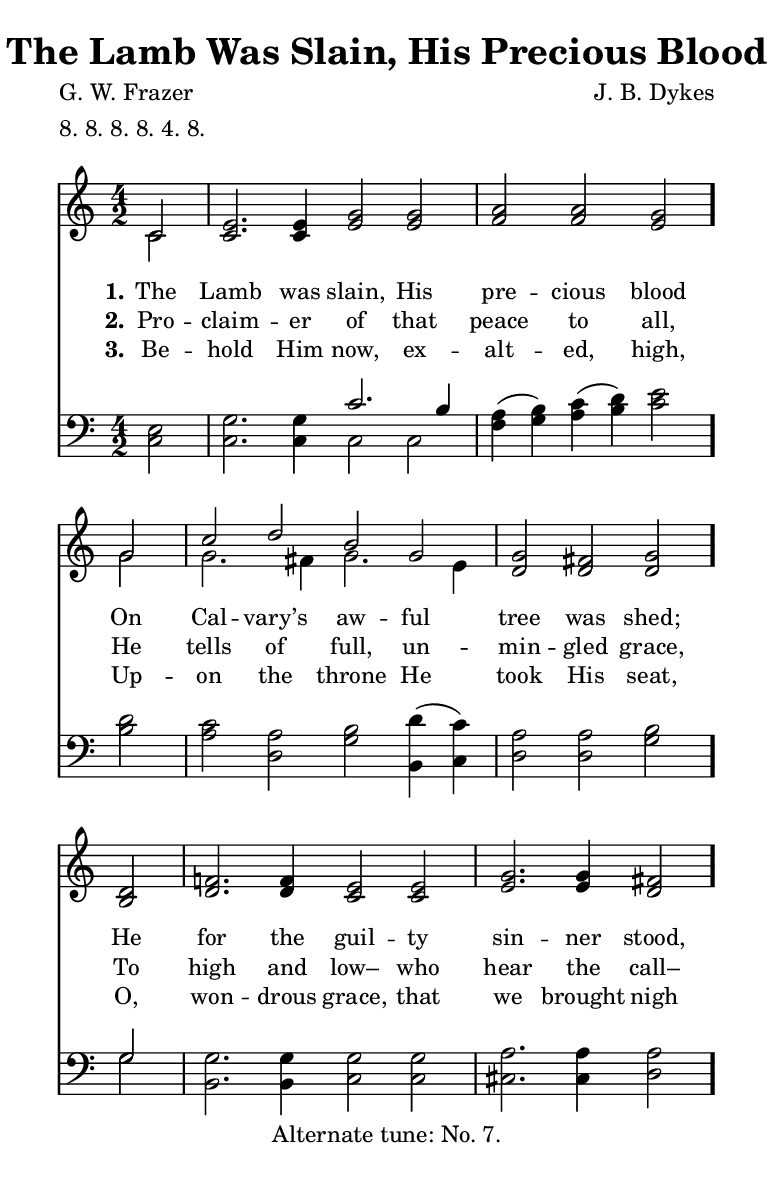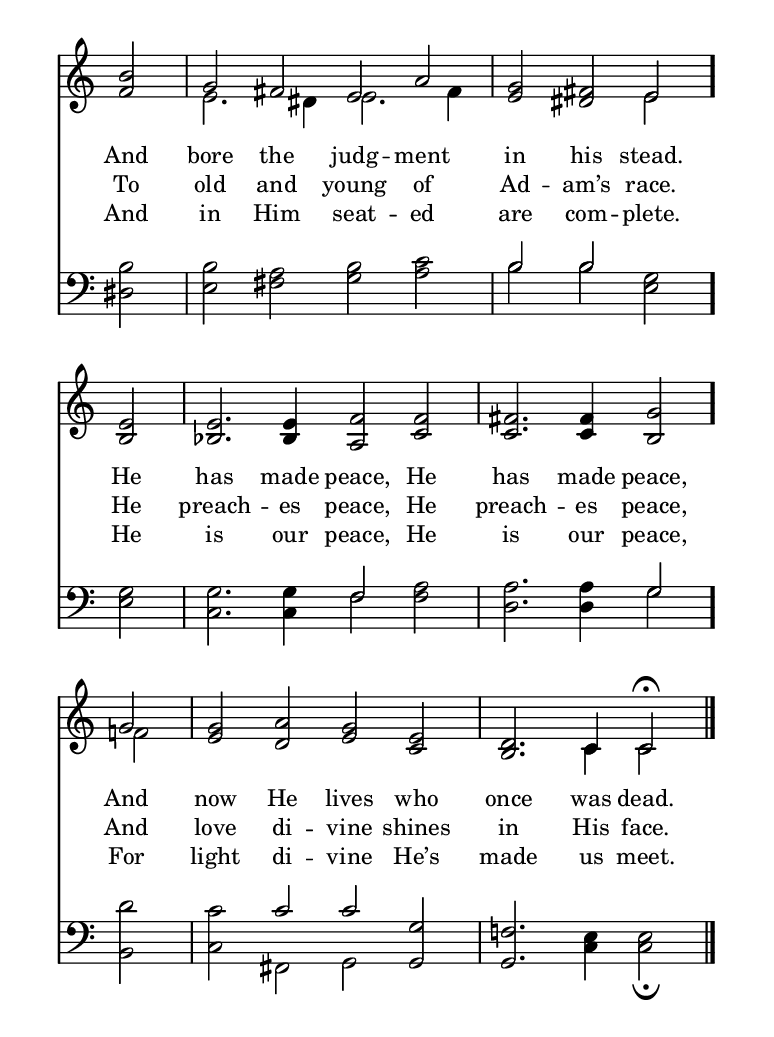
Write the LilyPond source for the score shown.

\include "common/global.ily"
\paper {
  \include "common/paper.ily"
  system-count = #(cond (is-eogsized 4) (#t #f))
  oddFooterMarkup = \markup { \fill-line { \on-the-fly \first-page "Alternate tune: No. 7." } }
}

\header{
  %gospel
  hymnnumber = "123"
  title = "The Lamb Was Slain, His Precious Blood"
  tunename = "Melita"
  meter = "8. 8. 8. 8. 4. 8."
  poet = "G. W. Frazer"
  composer = "J. B. Dykes"
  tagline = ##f
}

% for fermata in MIDI
ta = { \tempo 2=80 }
tb = { \tempo 2=40 }

global = {
  \include "common/overrides.ily"
  \override Staff.TimeSignature.style = #'numbered
  \time 4/2
  \override Score.MetronomeMark.transparent = ##t % hide all fermata changes too
  \ta
  \key c \major
  \partial 2
  \autoBeamOff
}

notesSoprano = {
\global
\relative c' {

c2 | e2. e4 g2 g | a a g
g | c d b g | g fis g
d | f!2. f4 e2 e | g2. g4 fis2
b | g fis e a | g fis e
e | e2. e4 f2 f2 | fis2. fis4 g2
g | g a g e | d2. c4 \tb c2 \fermata \ta

  \bar "|."

}
}

notesAlto = {
\global
\relative e' {

c2 c2. c4 e2 e | f f e
g2 | g2. fis4 g2. e4 | d2 d d % original has impossible timing for second dotted half (not dotted in original)
b2 | d2. d4 c2 c | e2. e4 d2
fis2 | e2. dis4 e2. fis4 | e2 dis e
b2 | bes2. bes4 a2 c | c2. c4 b2
f'!2 | e d e c | b2. c4 c2

}
}

notesTenor = {
\global
\relative a {

e2 | g2. g4 c2. b4 | a4( b) c( d) e2
d2 | c a b d4( c) | a2 a b
g2 | g2. g4 g2 g | a2. a4 a2
b2 | b a b c | b b g
g2 | g2. g4 f2 a | a2. a4 g2
d'2 | c c c g | f!2. e4 e2

}
}

notesBass = {
\global
\relative f {

c2 | c2. c4 c2 c | f4( g) a( b) c2
b2 | a d, g b,4( c) | d2 d g
g2 | b,2. b4 c2 c | cis2. cis4 d2
dis2 | e fis g a | b b e,
e2 | c2. c4 f2 f | d2. d4 g2
b,2 | c fis, g g | g2. c4 \tb c2_\fermata \ta


}
}

wordsA = \lyricmode {
\set stanza = "1."

The Lamb was slain, His pre -- cious blood \bar "."
On Cal -- vary’s aw -- ful tree was shed; \bar "."
He for the guil -- ty sin -- ner stood, \bar "."
And bore the judg -- ment in his stead. \bar "."
He has made peace, He has made peace, \bar "."
And now He lives who once was dead. \bar "."

}

wordsB = \lyricmode {
\set stanza = "2."

Pro -- claim -- er of that peace to all,
He tells of full, un -- min -- gled grace,
To high and low– who hear the call–
To old and young of Ad -- am’s race.
He preach -- es peace, He preach -- es peace,
And love di -- vine shines in His face.

}

wordsC = \lyricmode {
\set stanza = "3."

Be -- hold Him now, ex -- alt -- ed, high,
Up -- on the throne He took His seat,
O, won -- drous grace, that we brought nigh
And in Him seat -- ed are com -- plete.
He is our peace, He is our peace,
For light di -- vine He’s made us meet.

}

\score {
  \context ChoirStaff <<
    \context Staff = upper <<
      \set Staff.autoBeaming = ##f
      \set ChoirStaff.systemStartDelimiter = #'SystemStartBar
      \set ChoirStaff.printPartCombineTexts = ##f
      \partcombine #'(2 . 9) \notesSoprano \notesAlto
      \context NullVoice = sopranos { \voiceOne << \notesSoprano >> }
      \context NullVoice = altos { \voiceTwo << \notesAlto >> }
      \context Lyrics = one   \lyricsto sopranos \wordsA
      \context Lyrics = two   \lyricsto sopranos \wordsB
      \context Lyrics = three \lyricsto sopranos \wordsC
    >>
    \context Staff = men <<
      \set Staff.autoBeaming = ##f
      \clef bass
      \set ChoirStaff.printPartCombineTexts = ##f
      \partcombine #'(2 . 9) \notesTenor \notesBass
      \context NullVoice = tenors { \voiceOne << \notesTenor >> }
      \context NullVoice = basses { \voiceTwo << \notesBass >> }
    >>
  >>
  \layout {
    \include "common/layout.ily"
  }
  \midi{
    \include "common/midi.ily"
  }
}

\version "2.19.49"  % necessary for upgrading to future LilyPond versions.

% vi:set et ts=2 sw=2 ai nocindent syntax=lilypond:
